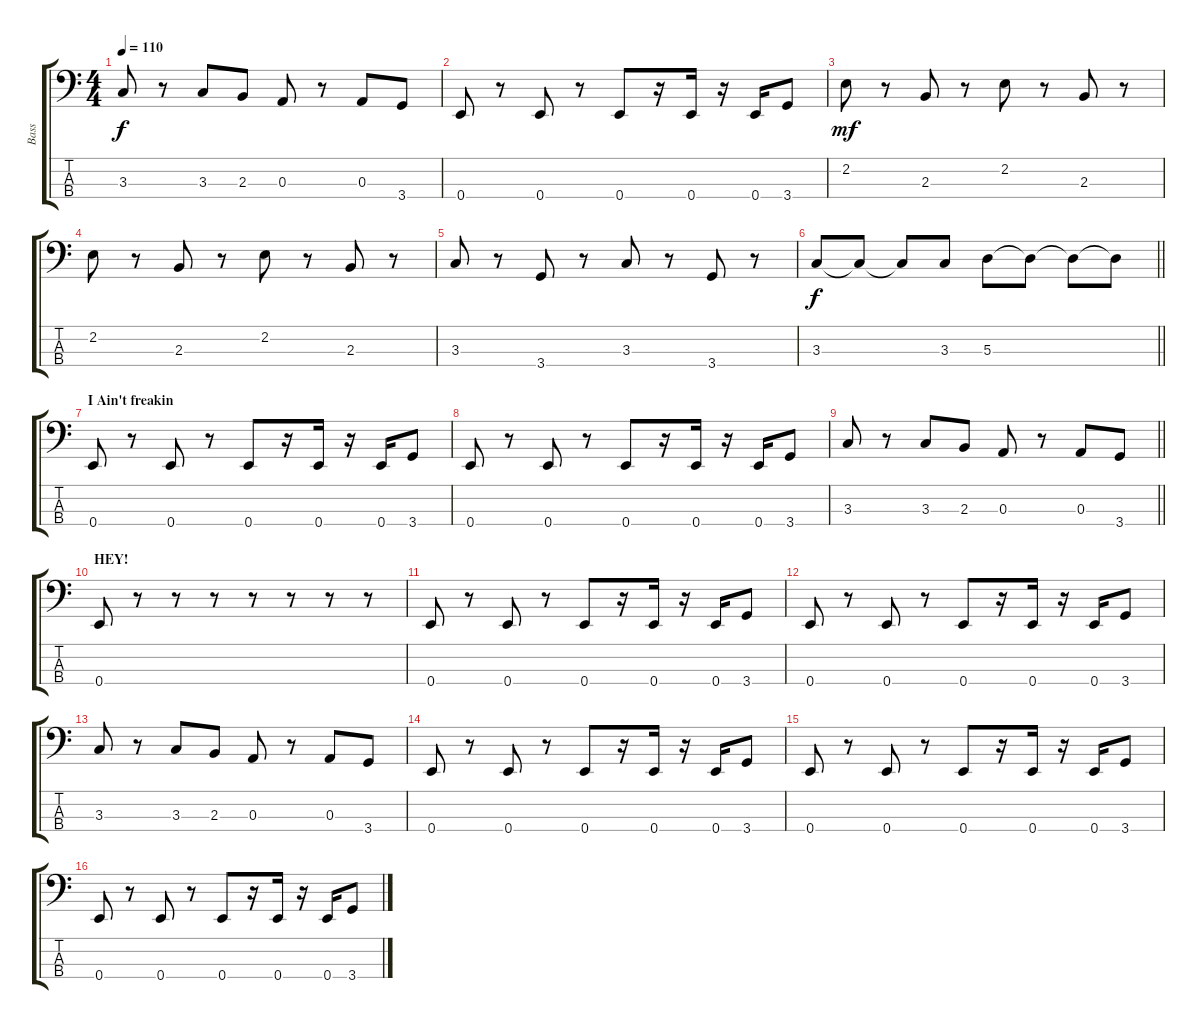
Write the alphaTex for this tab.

\track ("Bass" "Bass") {instrument electricbassfinger}
\staff {score tabs}
\tuning (G2 D2 A1 E1) {hide}
\ts (4 4)
\tempo 110
\clef f4
\ks c
3.3.8{dy f} r.8 3.3.8 2.3.8 0.3.8 r.8 0.3.8 3.4.8 |
0.4.8 r.8 0.4.8 r.8 0.4.8 r.16 0.4.16 r.16 0.4.16 3.4.8 |
2.2.8{dy mf} r.8 2.3.8 r.8 2.2.8 r.8 2.3.8 r.8 |
2.2.8 r.8 2.3.8 r.8 2.2.8 r.8 2.3.8 r.8 |
3.3.8 r.8 3.4.8 r.8 3.3.8 r.8 3.4.8 r.8 |
\barLineRight lightlight
3.3.8{dy f} 3.3{t}.8 3.3{t}.8 3.3.8 5.3.8 5.3{t}.8 5.3{t}.8 5.3{t}.8 |
\section ("" "I Ain't freakin")
0.4.8 r.8 0.4.8 r.8 0.4.8 r.16 0.4.16 r.16 0.4.16 3.4.8 |
0.4.8 r.8 0.4.8 r.8 0.4.8 r.16 0.4.16 r.16 0.4.16 3.4.8 |
\barLineRight lightlight
3.3.8 r.8 3.3.8 2.3.8 0.3.8 r.8 0.3.8 3.4.8 |
\section ("" "HEY!")
0.4.8 r.8 r.8 r.8 r.8 r.8 r.8 r.8 |
0.4.8 r.8 0.4.8 r.8 0.4.8 r.16 0.4.16 r.16 0.4.16 3.4.8 |
0.4.8 r.8 0.4.8 r.8 0.4.8 r.16 0.4.16 r.16 0.4.16 3.4.8 |
3.3.8 r.8 3.3.8 2.3.8 0.3.8 r.8 0.3.8 3.4.8 |
0.4.8 r.8 0.4.8 r.8 0.4.8 r.16 0.4.16 r.16 0.4.16 3.4.8 |
0.4.8 r.8 0.4.8 r.8 0.4.8 r.16 0.4.16 r.16 0.4.16 3.4.8 |
0.4.8 r.8 0.4.8 r.8 0.4.8 r.16 0.4.16 r.16 0.4.16 3.4.8
